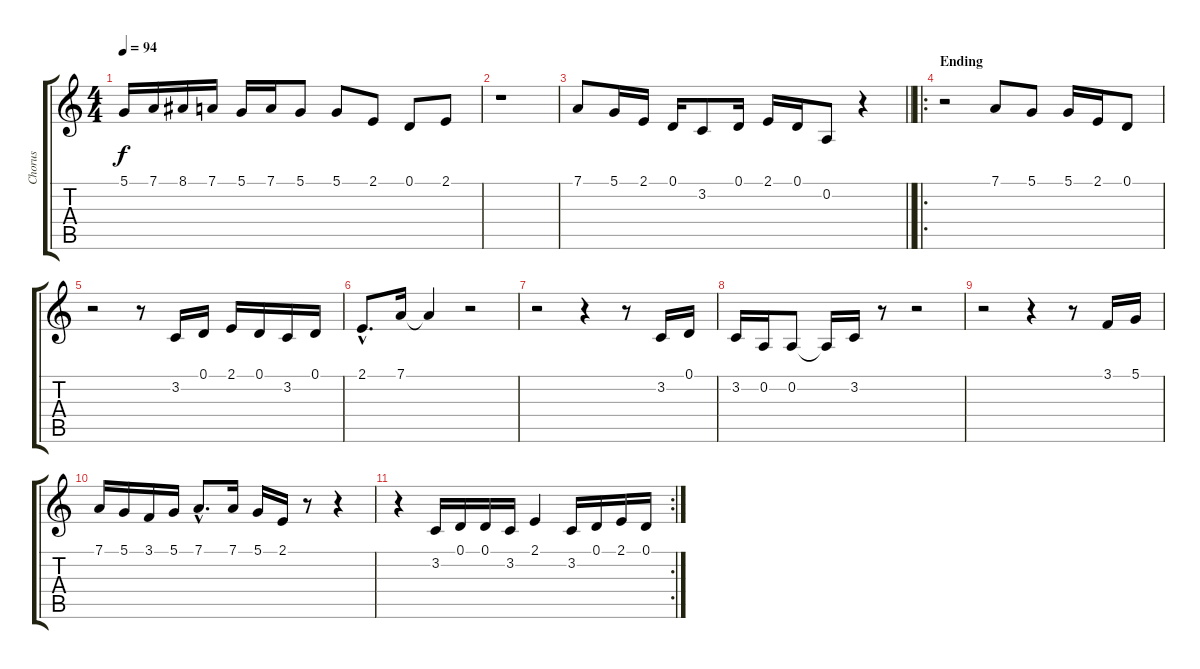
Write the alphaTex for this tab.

\track ("Chorus" "Chorus") {instrument sopranosax}
\staff {score tabs}
\tuning (D4 A3 F3 C3 G2 D2) {hide}
\ts (4 4)
\tempo 94
\clef g2
\ks aminor
5.1.16{dy f} 7.1.16 8.1.16 7.1.16 5.1.16 7.1.16 5.1.8 5.1.8 2.1.8 0.1.8 2.1.8 |
r.1 |
\barLineRight lightlight
7.1.8 5.1.16 2.1.16 0.1.16 3.2.8 0.1.16 2.1.16 0.1.16 0.2.8 r.4 |
\ro
\section ("" "Ending")
r.2 7.1.8 5.1.8 5.1.16 2.1.16 0.1.8 |
r.2 r.8 3.2.16 0.1.16 2.1.16 0.1.16 3.2.16 0.1.16 |
2.1{hac}.8{d} 7.1.16 7.1{t}.4 r.2 |
r.2 r.4 r.8 3.2.16 0.1.16 |
3.2.16 0.2.16 0.2.8 0.2{t}.16 3.2.16 r.8 r.2 |
r.2 r.4 r.8 3.1.16 5.1.16 |
7.1.16 5.1.16 3.1.16 5.1.16 7.1{hac}.8{d} 7.1.16 5.1.16 2.1.16 r.8 r.4 |
\rc 2
r.4 3.2.16 0.1.16 0.1.16 3.2.16 2.1.4 3.2.16 0.1.16 2.1.16 0.1.16
